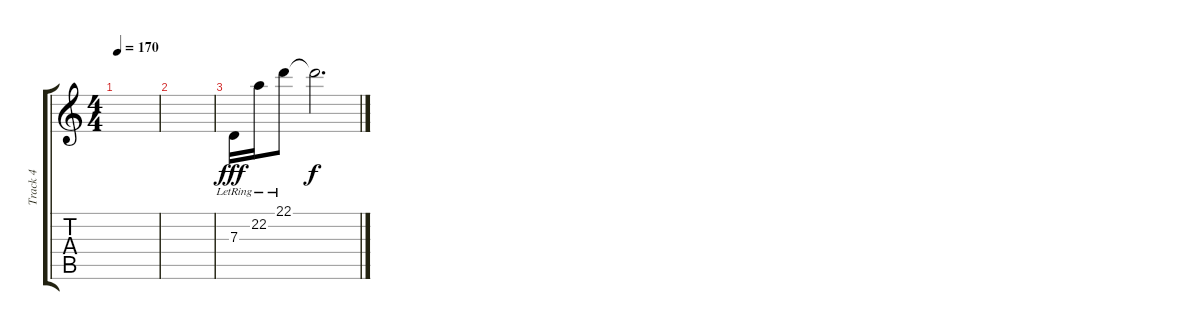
\track ("Track 4" "Track 4") {instrument churchorgan}
\staff {score tabs}
\tuning (E4 B3 G3 D3 A2 D2) {hide}
\ts (4 4)
\tempo 170
\clef g2
\ks c
|
|
7.3{lr}.16{dy fff} 22.2{lr}.16 22.1{lr}.8 22.1{t}.2{d dy f}
